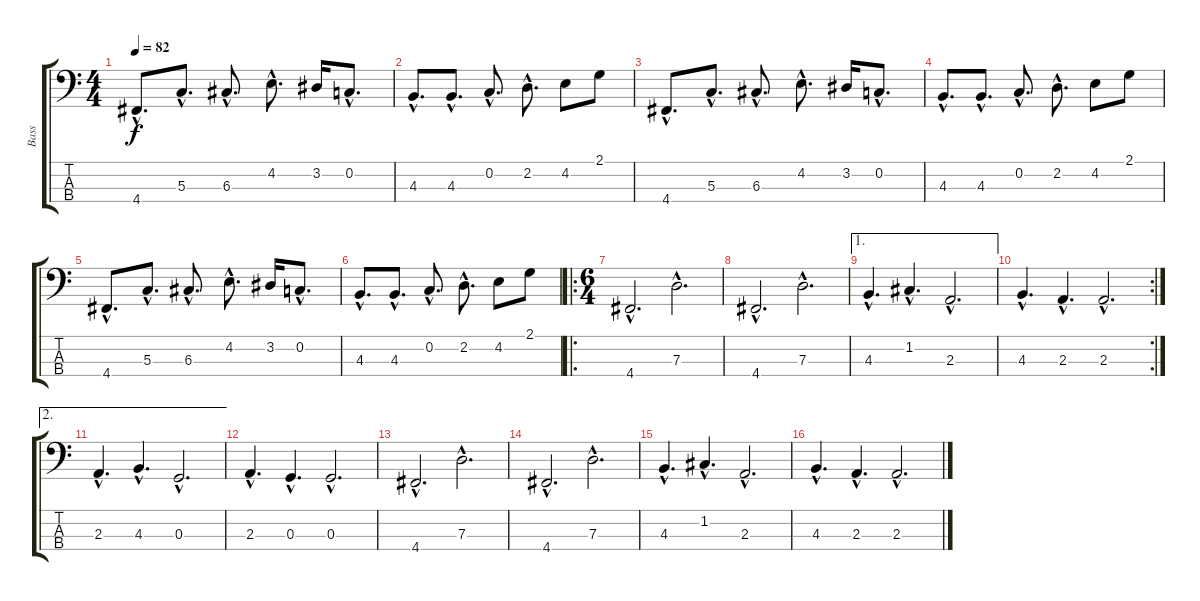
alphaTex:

\track ("Bass" "Bass") {instrument electricbassfinger}
\staff {score tabs}
\tuning (F2 C2 G1 D1) {hide}
\ts (4 4)
\tempo 82
\clef f4
\ks c
4.4{hac}.8{d dy f} 5.3{hac}.8{d} 6.3{hac}.8{d} 4.2{hac}.8{d} 3.2.16 0.2{hac}.8{d} |
4.3{hac}.8{d} 4.3{hac}.8{d} 0.2{hac}.8{d} 2.2{hac}.8{d} 4.2.8 2.1.8 |
4.4{hac}.8{d} 5.3{hac}.8{d} 6.3{hac}.8{d} 4.2{hac}.8{d} 3.2.16 0.2{hac}.8{d} |
4.3{hac}.8{d} 4.3{hac}.8{d} 0.2{hac}.8{d} 2.2{hac}.8{d} 4.2.8 2.1.8 |
4.4{hac}.8{d} 5.3{hac}.8{d} 6.3{hac}.8{d} 4.2{hac}.8{d} 3.2.16 0.2{hac}.8{d} |
4.3{hac}.8{d} 4.3{hac}.8{d} 0.2{hac}.8{d} 2.2{hac}.8{d} 4.2.8 2.1.8 |
\ro
\ts (6 4)
4.4{hac}.2{d volume 13} 7.3{hac}.2{d} |
4.4{hac}.2{d} 7.3{hac}.2{d} |
\ae 1
4.3{hac}.4{d} 1.2{hac}.4{d} 2.3{hac}.2{d} |
\rc 2
4.3{hac}.4{d} 2.3{hac}.4{d} 2.3{hac}.2{d} |
\ae 2
2.3{hac}.4{d} 4.3{hac}.4{d} 0.3{hac}.2{d} |
2.3{hac}.4{d} 0.3{hac}.4{d} 0.3{hac}.2{d} |
4.4{hac}.2{d} 7.3{hac}.2{d} |
4.4{hac}.2{d} 7.3{hac}.2{d} |
4.3{hac}.4{d} 1.2{hac}.4{d} 2.3{hac}.2{d} |
4.3{hac}.4{d} 2.3{hac}.4{d} 2.3{hac}.2{d}
